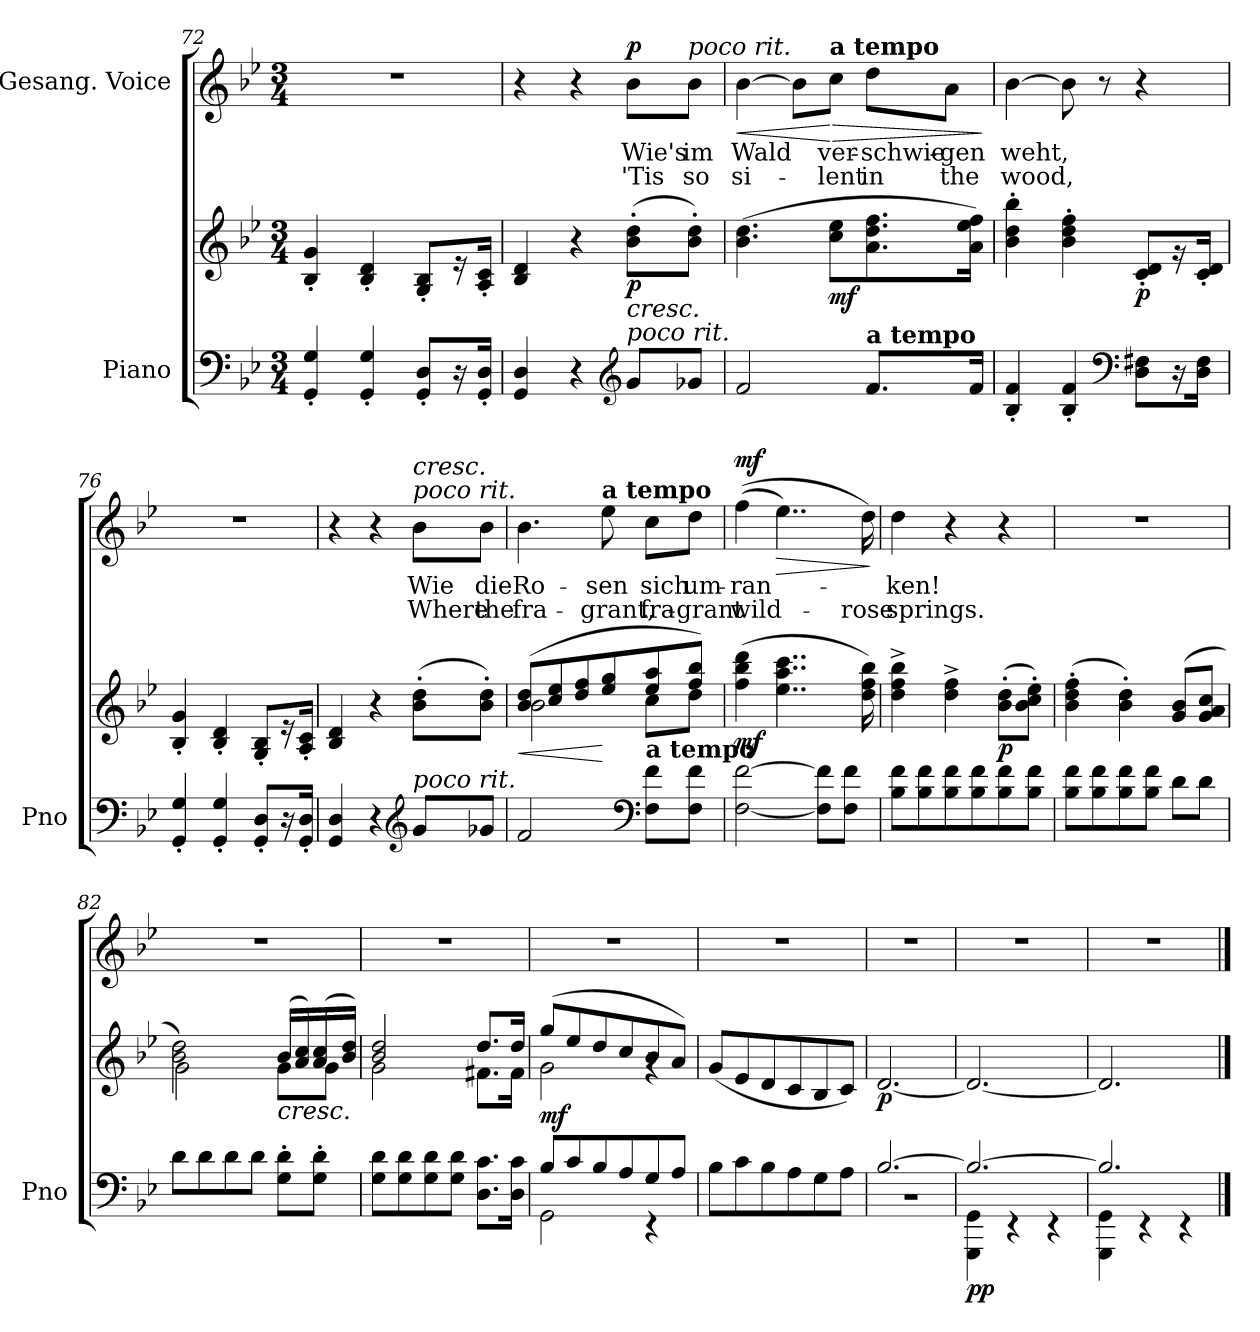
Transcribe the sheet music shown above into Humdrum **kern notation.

**kern	**kern	**dynam	**kern	**text	**text	**dynam
*part2	*part2	*part2	*part1	*part1	*part1	*part1
*staff3	*staff2	*staff2/3	*staff1	*staff1	*staff1	*staff1
*I"Piano	*	*	*I"Gesang. Voice	*	*	*
*I'Pno	*	*	*	*	*	*
!!LO:LB:g=z
*clefF4	*clefG2	*	*clefG2	*	*	*
*k[b-e-]	*k[b-e-]	*	*k[b-e-]	*	*	*
*M3/4	*M3/4	*	*M3/4	*	*	*
=72	=72	=72	=72	=72	=72	=72
4GG/' 4G/'	4B-/' 4g/'	.	2.r	.	.	.
4GG/' 4G/'	4B-/' 4d/'	.	.	.	.	.
8GG/' 8D/'L	8G/' 8B-/'L	.	.	.	.	.
16r	16re	.	.	.	.	.
16GG/' 16D/'Jk	16A/' 16c/'Jk	.	.	.	.	.
=73	=73	=73	=73	=73	=73	=73
4GG/ 4D/	4B-/ 4d/	.	4r	.	.	.
4r	4r	.	4r	.	.	.
*clefG2	*	*	*	*	*	*
!LO:TX:a:i:t=poco rit.	!	!	!	!	!	!
!	!	!LO:HP:b	!	!LO:LY:b	!LO:LY:b	!
!	!	!LO:DY:n=1:b	!	!	!	!LO:DY:a
8g/L	(>8b-\' 8dd\'L	< p	8b-\L	Wie's	'Tis	p
!	!	!	!LO:TX:a:i:t=poco rit.	!	!	!
!	!	!	!	!LO:LY:b	!LO:LY:b	!
8g-X/J	8b-\' 8dd\'J)	.	8b-\J	im	so	.
=74	=74	=74	=74	=74	=74	=74
!	!	!	!	!LO:LY:b	!LO:LY:b	!LO:HP:b
2f/	(>4.b-\ 4.dd\	.	[4b-\	Wald	si-	<
.	.	.	8b-\L]	.	.	.
!	!	!	!LO:TX:a:B:t=a tempo	!	!	!
!	!	!LO:DY:b	!	!LO:LY:b	!LO:LY:b	!LO:HP:n=1:b
.	8cc\ 8ee-\L	mf	8cc\J	ver-	-lent	[ >
!LO:TX:a:B:t=a tempo	!	!	!	!	!	!
!	!	!	!	!LO:LY:b	!LO:LY:b	!
8.f/L	8.a\ 8.dd\ 8.ff\	.	8dd\L	-schwie-	in	.
!	!	!	!	!LO:LY:b	!LO:LY:b	!
.	.	.	8a\J	-gen	the	.
16f/Jk	16a\ 16ee-\ 16ff\Jk)	.	.	.	.	.
.	.	.	.	.	.	]
=75	=75	=75	=75	=75	=75	=75
!	!	!	!	!LO:LY:b	!LO:LY:b	!
4B-/' 4f/'	4b-\' 4dd\' 4bb-\'	.	[4b-\	weht,	wood,	.
4B-/' 4f/'	4b-\' 4dd\' 4ff\'	.	8b-\]	.	.	.
.	.	.	8r	.	.	.
*clefF4	*	*	*	*	*	*
!	!	!LO:DY:b	!	!	!	!
8D\ 8F#X\L	8c/' 8d/'L	p	4r	.	.	.
16r	16rg	.	.	.	.	.
16D\ 16F#\Jk	16c/' 16d/'Jk	.	.	.	.	.
=76	=76	=76	=76	=76	=76	=76
4GG/' 4G/'	4B-/' 4g/'	.	2.r	.	.	.
4GG/' 4G/'	4B-/' 4d/'	.	.	.	.	.
8GG/' 8D/'L	8G/' 8B-/'L	.	.	.	.	.
16r	16re	.	.	.	.	.
16GG/' 16D/'Jk	16A/' 16c/'Jk	.	.	.	.	.
=77	=77	=77	=77	=77	=77	=77
4GG/ 4D/	4B-/ 4d/	.	4r	.	.	.
4r	4r	.	4r	.	.	.
*clefG2	*	*	*	*	*	*
!	!	!	!LO:TX:a:i:t=poco rit.	!	!	!
!	!	!	!LO:TX:a:i:t=cresc.	!	!	!
!LO:TX:a:i:t=poco rit.	!	!	!	!	!	!
!	!	!	!	!LO:LY:b	!LO:LY:b	!
8g/L	(>8b-\' 8dd\'L	.	8b-\L	Wie	Where	.
!	!	!	!	!LO:LY:b	!LO:LY:b	!
8g-X/J	8b-\' 8dd\'J)	.	8b-\J	die	the	.
!!LO:LB:g=z
=78	=78	=78	=78	=78	=78	=78
!	!	!LO:HP:b	!	!LO:LY:b	!LO:LY:b	!
*	*^	*	*	*	*	*
2f/	(>8b-/ 8dd/L	2b-\	<	4.b-\	Ro-	fra-	.
.	8cc/ 8ee-/	.	.	.	.	.	.
.	8dd/ 8ff/	.	.	.	.	.	.
!	!	!	!	!LO:TX:a:B:t=a tempo	!	!	!
!	!	!	!	!	!LO:LY:b	!LO:LY:b	!
.	8ee-/ 8gg/	.	[	8ee-\	-sen	-grant,	.
*clefF4	*	*	*	*	*	*	*
!LO:TX:a:B:t=a tempo	!	!	!	!	!	!	!
!	!	!	!	!	!LO:LY:b	!LO:LY:b	!
8F\ 8f\L	8ee-/ 8aa/	8cc\L	.	8cc\L	sich	fra-	.
!	!	!	!	!	!LO:LY:b	!LO:LY:b	!
8F\ 8f\J	8ff/ 8bb-/J)	8dd\J	.	8dd\J	um-	-grant	.
=79	=79	=79	=79	=79	=79	=79	=79
!	!	!	!LO:DY:b	!	!LO:LY:b	!LO:LY:b	!LO:DY:a
*	*v	*v	*	*	*	*	*
[2F\ [2f\	(>4ff\ 4bb-\ 4ddd\	mf	(<(>4ff\	-ran-	wild-	mf
!	!	!	!	!	!	!LO:HP:b
.	4..ee-\ 4..aa\ 4..ccc\	.	4..ee-\)	.	.	>
8F\] 8f\]L	.	.	.	.	.	.
8F\ 8f\J	.	.	.	.	.	.
!	!	!	!	!	!LO:LY:b	!
.	16dd\ 16ff\ 16bb-\)	.	16dd\)	.	-rose	.
.	.	.	.	.	.	]
=80	=80	=80	=80	=80	=80	=80
!	!	!	!	!LO:LY:b	!LO:LY:b	!
8B-\ 8f\L	4dd\^ 4ff\^ 4bb-\^	.	4dd\	-ken!	springs.	.
8B-\ 8f\	.	.	.	.	.	.
8B-\ 8f\	4dd\^ 4ff\^	.	4r	.	.	.
8B-\ 8f\	.	.	.	.	.	.
!	!	!LO:DY:b	!	!	!	!
8B-\ 8f\	(>8b-\' 8dd\'L	p	4r	.	.	.
8B-\ 8f\J	8b-\' 8cc\' 8ee-\'J)	.	.	.	.	.
=81	=81	=81	=81	=81	=81	=81
8B-\ 8f\L	(>4b-\' 4dd\' 4ff\'	.	2.r	.	.	.
8B-\ 8f\	.	.	.	.	.	.
8B-\ 8f\	4b-\' 4dd\')	.	.	.	.	.
8B-\ 8f\J	.	.	.	.	.	.
8d\L	(>8g/ 8b-/L	.	.	.	.	.
8d\J	8g/ 8a/ 8cc/J	.	.	.	.	.
=82	=82	=82	=82	=82	=82	=82
*	*^	*	*	*	*	*
8d\L	2b-\ 2dd\)	2g\	.	2.r	.	.	.
8d\	.	.	.	.	.	.	.
8d\	.	.	.	.	.	.	.
8d\J	.	.	.	.	.	.	.
!	!LO:TX:b:i:t=cresc.	!	!	!	!	!	!
8G\' 8d\'L	(>16b-/LL	8g\L	.	.	.	.	.
.	16a/ 16cc/)	.	.	.	.	.	.
8G\' 8d\'J	(>16a/ 16cc/	8g\J	.	.	.	.	.
.	16b-/ 16dd/JJ)	.	.	.	.	.	.
!!LO:LB:g=z
=83	=83	=83	=83	=83	=83	=83	=83
8G\ 8d\L	2b-/ 2dd/	2g\	.	2.r	.	.	.
8G\ 8d\	.	.	.	.	.	.	.
8G\ 8d\	.	.	.	.	.	.	.
8G\ 8d\J	.	.	.	.	.	.	.
8.D\ 8.c\L	8.dd/L	8.f#X\L	.	.	.	.	.
16D\ 16c\Jk	16dd/Jk	16f#\Jk	.	.	.	.	.
=84	=84	=84	=84	=84	=84	=84	=84
*^	*	*	*	*	*	*	*
!	!	!	!	!LO:DY:b	!	!	!	!
8B-/L	2GG\	(>8gg/L	2g\	mf	2.r	.	.	.
8c/	.	8ee-/	.	.	.	.	.	.
8B-/	.	8dd/	.	.	.	.	.	.
8A/	.	8cc/	.	.	.	.	.	.
8G/	4r	8b-/	4rg	.	.	.	.	.
8A/J	.	8a/J)	.	.	.	.	.	.
*v	*v	*	*	*	*	*	*	*
*	*v	*v	*	*	*	*	*
.	.	[	.	.	.	.
=85	=85	=85	=85	=85	=85	=85
8B-\L	(<8g/L	.	2.r	.	.	.
8c\	8e-/	.	.	.	.	.
8B-\	8d/	.	.	.	.	.
8A\	8c/	.	.	.	.	.
8G\	8B-/	.	.	.	.	.
8A\J	8c/J)	.	.	.	.	.
=86	=86	=86	=86	=86	=86	=86
*^	*	*	*	*	*	*
!	!	!	!LO:DY:b	!	!	!	!
[2.B-/	2.r	[2.d/	p	2.r	.	.	.
=87	=87	=87	=87	=87	=87	=87	=87
!	!	!	!LO:DY:b=2	!	!	!	!
2.B-/_	4GGG\ 4GG\	2.d/_	pp	2.r	.	.	.
.	4r	.	.	.	.	.	.
.	4r	.	.	.	.	.	.
=88	=88	=88	=88	=88	=88	=88	=88
2.B-/]	4GGG\ 4GG\	2.d/]	.	2.r	.	.	.
.	4r	.	.	.	.	.	.
.	4r	.	.	.	.	.	.
*v	*v	*	*	*	*	*	*
==	==	==	==	==	==	==
*-	*-	*-	*-	*-	*-	*-
